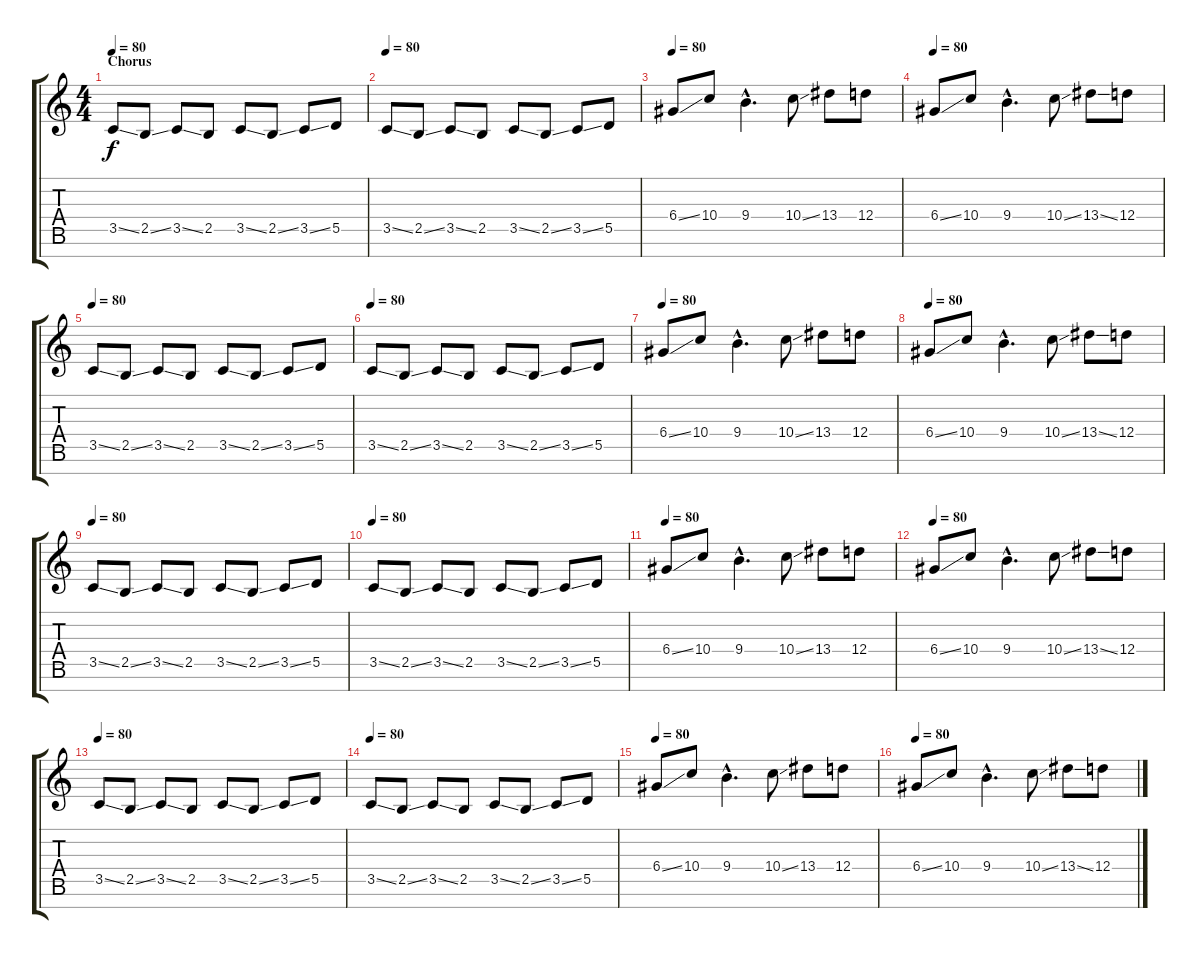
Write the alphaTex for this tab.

\track "" {instrument distortionguitar}
\staff {score tabs}
\tuning (E4 B3 G3 D3 A2 E2 B1) {hide}
\ts (4 4)
\section ("" "Chorus")
\tempo 80
\clef g2
\ks c
3.5{ss}.8{dy f} 2.5{ss}.8 3.5{ss}.8 2.5.8 3.5{ss}.8 2.5{ss}.8 3.5{ss}.8 5.5.8 |
\tempo 80
3.5{ss}.8 2.5{ss}.8 3.5{ss}.8 2.5.8 3.5{ss}.8 2.5{ss}.8 3.5{ss}.8 5.5.8 |
\tempo 80
6.4{ss}.8 10.4.8 9.4{hac}.4{d} 10.4{ss}.8 13.4.8 12.4.8 |
\tempo 80
6.4{ss}.8 10.4.8 9.4{hac}.4{d} 10.4{ss}.8 13.4{ss}.8 12.4.8 |
\tempo 80
3.5{ss}.8 2.5{ss}.8 3.5{ss}.8 2.5.8 3.5{ss}.8 2.5{ss}.8 3.5{ss}.8 5.5.8 |
\tempo 80
3.5{ss}.8 2.5{ss}.8 3.5{ss}.8 2.5.8 3.5{ss}.8 2.5{ss}.8 3.5{ss}.8 5.5.8 |
\tempo 80
6.4{ss}.8 10.4.8 9.4{hac}.4{d} 10.4{ss}.8 13.4.8 12.4.8 |
\tempo 80
6.4{ss}.8 10.4.8 9.4{hac}.4{d} 10.4{ss}.8 13.4{ss}.8 12.4.8 |
\tempo 80
3.5{ss}.8 2.5{ss}.8 3.5{ss}.8 2.5.8 3.5{ss}.8 2.5{ss}.8 3.5{ss}.8 5.5.8 |
\tempo 80
3.5{ss}.8 2.5{ss}.8 3.5{ss}.8 2.5.8 3.5{ss}.8 2.5{ss}.8 3.5{ss}.8 5.5.8 |
\tempo 80
6.4{ss}.8 10.4.8 9.4{hac}.4{d} 10.4{ss}.8 13.4.8 12.4.8 |
\tempo 80
6.4{ss}.8 10.4.8 9.4{hac}.4{d} 10.4{ss}.8 13.4{ss}.8 12.4.8 |
\tempo 80
3.5{ss}.8 2.5{ss}.8 3.5{ss}.8 2.5.8 3.5{ss}.8 2.5{ss}.8 3.5{ss}.8 5.5.8 |
\tempo 80
3.5{ss}.8 2.5{ss}.8 3.5{ss}.8 2.5.8 3.5{ss}.8 2.5{ss}.8 3.5{ss}.8 5.5.8 |
\tempo 80
6.4{ss}.8 10.4.8 9.4{hac}.4{d} 10.4{ss}.8 13.4.8 12.4.8 |
\tempo 80
6.4{ss}.8 10.4.8 9.4{hac}.4{d} 10.4{ss}.8 13.4{ss}.8 12.4.8
